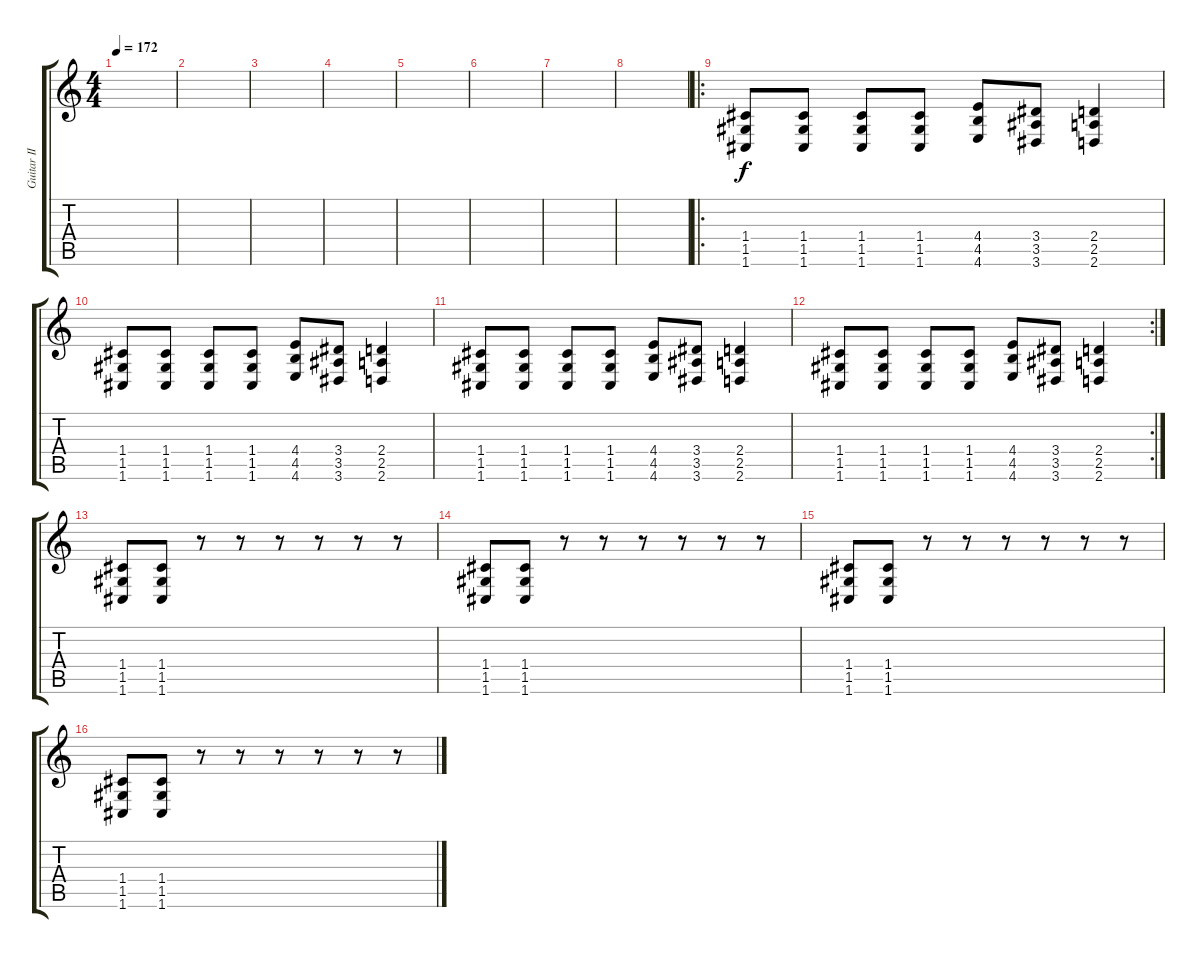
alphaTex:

\track ("Guitar II" "Guitar II") {instrument distortionguitar}
\staff {score tabs}
\tuning (D4 A3 F3 C3 G2 C2) {hide}
\ts (4 4)
\tempo 172
\clef g2
\ks c
|
|
|
|
|
|
|
|
\ro
(1.4 1.5 1.6).8 (1.4 1.5 1.6).8 (1.4 1.5 1.6).8 (1.4 1.5 1.6).8 (4.4 4.5 4.6).8 (3.4 3.5 3.6).8 (2.4 2.5 2.6).4 |
(1.4 1.5 1.6).8 (1.4 1.5 1.6).8 (1.4 1.5 1.6).8 (1.4 1.5 1.6).8 (4.4 4.5 4.6).8 (3.4 3.5 3.6).8 (2.4 2.5 2.6).4 |
(1.4 1.5 1.6).8 (1.4 1.5 1.6).8 (1.4 1.5 1.6).8 (1.4 1.5 1.6).8 (4.4 4.5 4.6).8 (3.4 3.5 3.6).8 (2.4 2.5 2.6).4 |
\rc 2
(1.4 1.5 1.6).8 (1.4 1.5 1.6).8 (1.4 1.5 1.6).8 (1.4 1.5 1.6).8 (4.4 4.5 4.6).8 (3.4 3.5 3.6).8 (2.4 2.5 2.6).4 |
(1.4 1.5 1.6).8 (1.4 1.5 1.6).8 r.8 r.8 r.8 r.8 r.8 r.8 |
(1.4 1.5 1.6).8 (1.4 1.5 1.6).8 r.8 r.8 r.8 r.8 r.8 r.8 |
(1.4 1.5 1.6).8 (1.4 1.5 1.6).8 r.8 r.8 r.8 r.8 r.8 r.8 |
(1.4 1.5 1.6).8 (1.4 1.5 1.6).8 r.8 r.8 r.8 r.8 r.8 r.8
